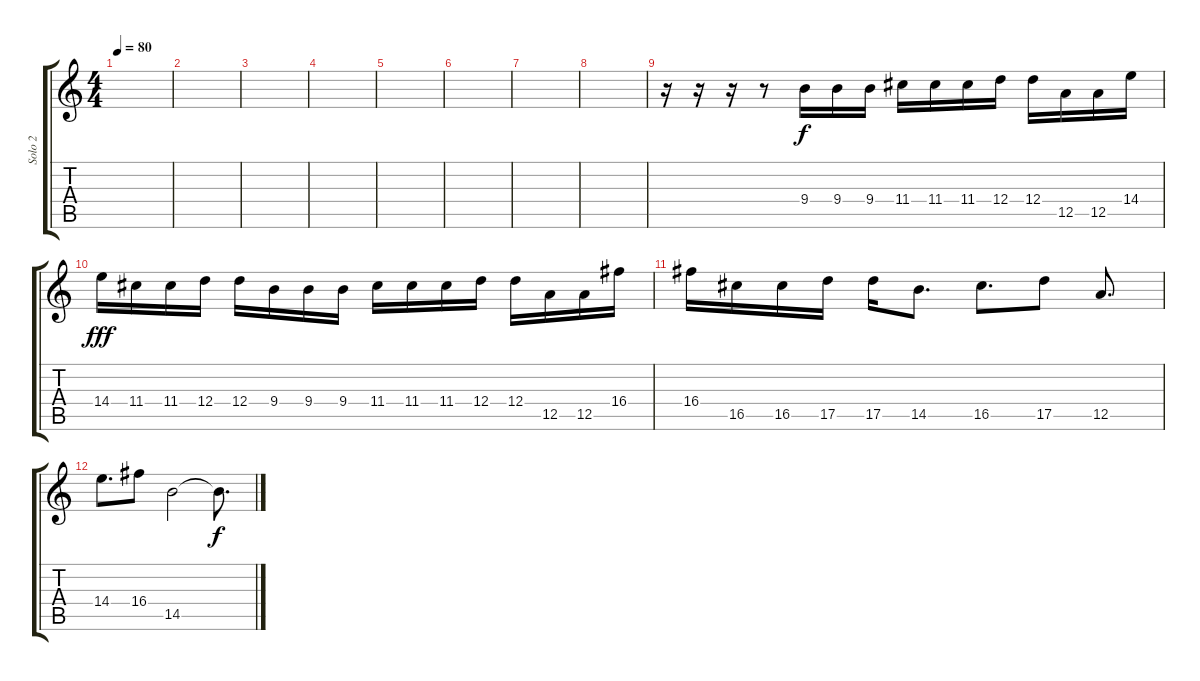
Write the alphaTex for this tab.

\track ("Solo 2" "Solo 2") {instrument distortionguitar}
\staff {score tabs}
\tuning (E4 B3 G3 D3 A2 E2) {hide}
\ts (4 4)
\tempo 80
\clef g2
\ks c
|
|
|
|
|
|
|
|
r.16 r.16 r.16 r.8 9.4.16 9.4.16 9.4.16 11.4.16 11.4.16 11.4.16 12.4.16 12.4.16 12.5.16 12.5.16 14.4.16 |
14.4.16{dy fff} 11.4.16 11.4.16 12.4.16 12.4.16 9.4.16 9.4.16 9.4.16 11.4.16 11.4.16 11.4.16 12.4.16 12.4.16 12.5.16 12.5.16 16.4.16 |
16.4.16 16.5.16 16.5.16 17.5.16 17.5.16 14.5.8{d} 16.5.8{d} 17.5.8 12.5.8{d} |
14.4.8{d} 16.4.8 14.5.2 14.5{t}.8{d dy f}
